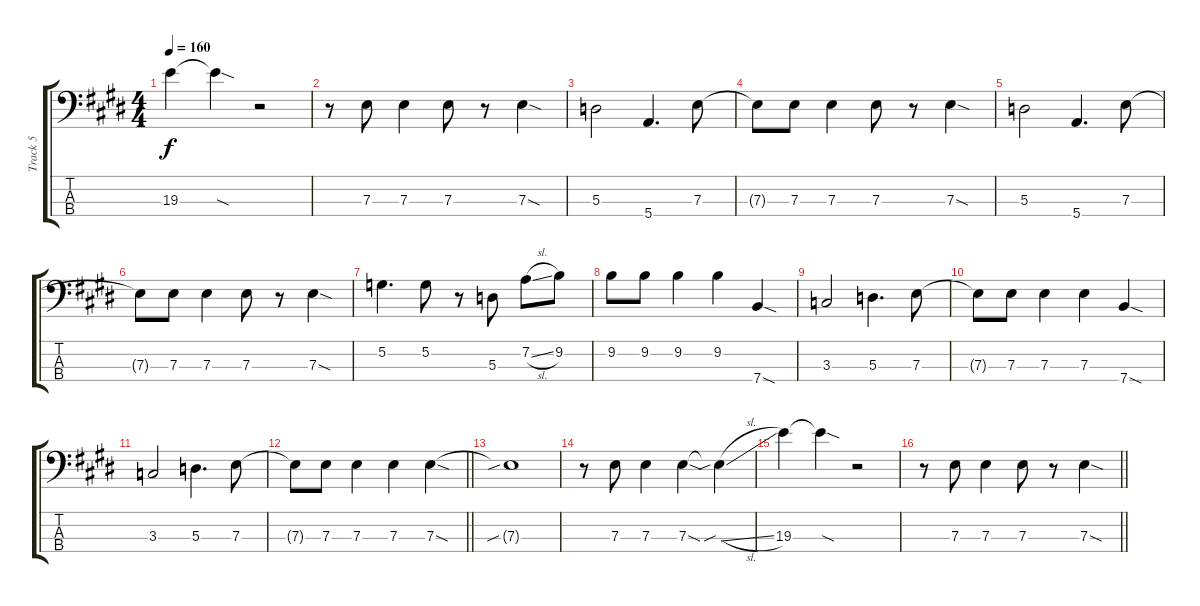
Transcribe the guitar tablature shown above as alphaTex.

\track ("Track 5" "Track 5") {instrument electricbassfinger}
\staff {score tabs}
\tuning (G2 D2 A1 E1) {hide}
\ts (4 4)
\tempo 160
\clef f4
\ks e
19.3.4{dy f} 19.3{sod t}.4 r.2 |
r.8 7.3.8 7.3.4 7.3.8 r.8 7.3{sod}.4 |
5.3.2 5.4.4{d} 7.3.8 |
7.3{t}.8 7.3.8 7.3.4 7.3.8 r.8 7.3{sod}.4 |
5.3.2 5.4.4{d} 7.3.8 |
7.3{t}.8 7.3.8 7.3.4 7.3.8 r.8 7.3{sod}.4 |
5.2.4{d} 5.2.8 r.8 5.3.8 7.2{sl}.8 9.2.8 |
9.2.8 9.2.8 9.2.4 9.2.4 7.4{sod}.4 |
3.3.2 5.3.4{d} 7.3.8 |
7.3{t}.8 7.3.8 7.3.4 7.3.4 7.4{sod}.4 |
3.3.2 5.3.4{d} 7.3.8 |
\barLineRight lightlight
7.3{t}.8 7.3.8 7.3.4 7.3.4 7.3{sod}.4 |
7.3{sib t}.1 |
r.8 7.3.8 7.3.4 7.3{sod}.4 7.3{sib sl t}.4 |
19.3.4 19.3{sod t}.4 r.2 |
\barLineRight lightlight
r.8 7.3.8 7.3.4 7.3.8 r.8 7.3{sod}.4
